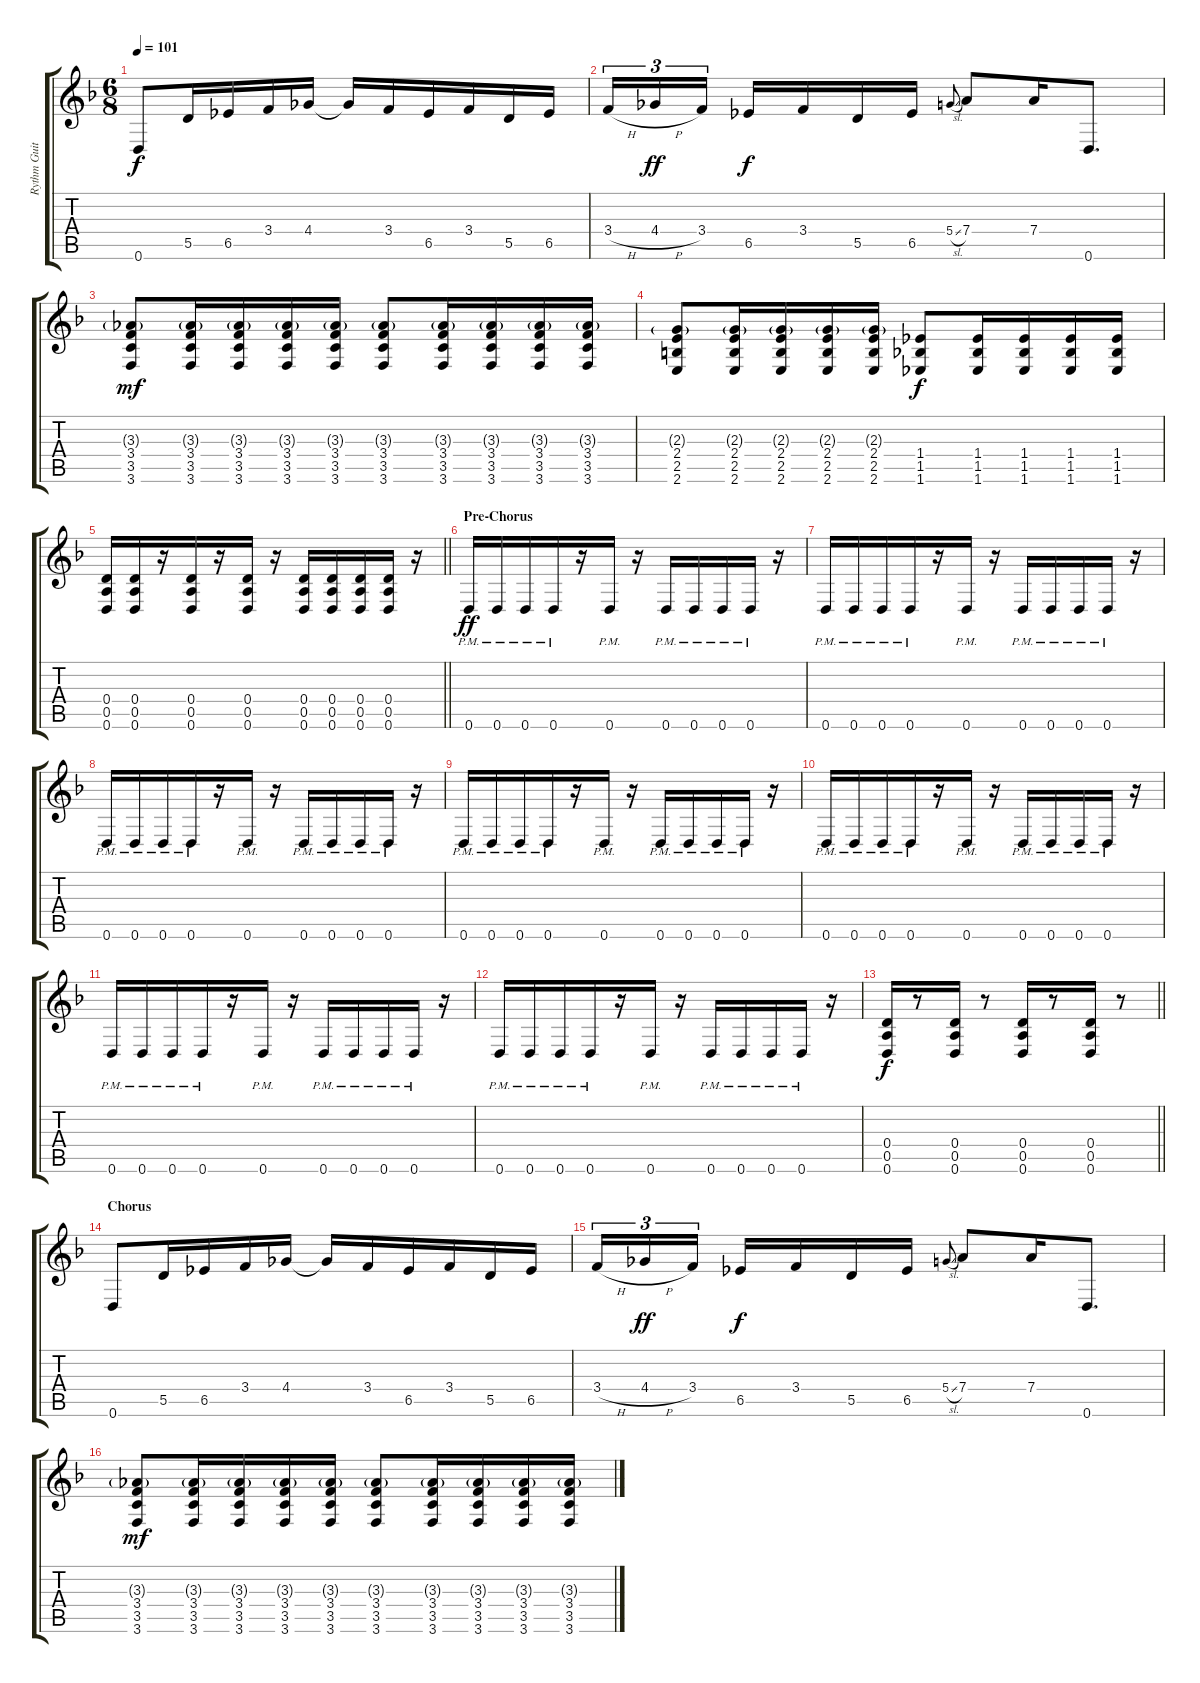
\track ("Rythm Guitar 1" "Rythm Guit") {instrument distortionguitar}
\staff {score tabs}
\tuning (E4 A3 F3 D3 A2 D2) {hide}
\ts (6 8)
\tempo 101
\clef g2
\ks dminor
0.6.8{dy f} 5.5.16 6.5.16 3.4.16 4.4.16 4.4{t}.16 3.4.16 6.5.16 3.4.16 5.5.16 6.5.16 |
3.4{h}.16{tu (3 2)} 4.4{h}.16{tu (3 2) dy ff} 3.4.16{tu (3 2) beam splitsecondary} 6.5.16{dy f} 3.4.16 5.5.16 6.5.16 5.4{sl}.8{gr onbeat} 7.4.8 7.4.16 0.6.8{d} |
(3.3{g} 3.4 3.5 3.6).8{dy mf} (3.3{g} 3.4 3.5 3.6).16 (3.3{g} 3.4 3.5 3.6).16 (3.3{g} 3.4 3.5 3.6).16 (3.3{g} 3.4 3.5 3.6).16 (3.3{g} 3.4 3.5 3.6).8 (3.3{g} 3.4 3.5 3.6).16 (3.3{g} 3.4 3.5 3.6).16 (3.3{g} 3.4 3.5 3.6).16 (3.3{g} 3.4 3.5 3.6).16 |
(2.3{g} 2.4 2.5 2.6).8 (2.3{g} 2.4 2.5 2.6).16 (2.3{g} 2.4 2.5 2.6).16 (2.3{g} 2.4 2.5 2.6).16 (2.3{g} 2.4 2.5 2.6).16 (1.4 1.5 1.6).8{dy f} (1.4 1.5 1.6).16 (1.4 1.5 1.6).16 (1.4 1.5 1.6).16 (1.4 1.5 1.6).16 |
\barLineRight lightlight
(0.4 0.5 0.6).16 (0.4 0.5 0.6).16 r.16 (0.4 0.5 0.6).16 r.16 (0.4 0.5 0.6).16 r.16 (0.4 0.5 0.6).16 (0.4 0.5 0.6).16 (0.4 0.5 0.6).16 (0.4 0.5 0.6).16 r.16 |
\section ("" "Pre-Chorus")
0.6{pm}.16{dy ff} 0.6{pm}.16 0.6{pm}.16 0.6{pm}.16 r.16 0.6{pm}.16 r.16 0.6{pm}.16 0.6{pm}.16 0.6{pm}.16 0.6{pm}.16 r.16 |
0.6{pm}.16 0.6{pm}.16 0.6{pm}.16 0.6{pm}.16 r.16 0.6{pm}.16 r.16 0.6{pm}.16 0.6{pm}.16 0.6{pm}.16 0.6{pm}.16 r.16 |
0.6{pm}.16 0.6{pm}.16 0.6{pm}.16 0.6{pm}.16 r.16 0.6{pm}.16 r.16 0.6{pm}.16 0.6{pm}.16 0.6{pm}.16 0.6{pm}.16 r.16 |
0.6{pm}.16 0.6{pm}.16 0.6{pm}.16 0.6{pm}.16 r.16 0.6{pm}.16 r.16 0.6{pm}.16 0.6{pm}.16 0.6{pm}.16 0.6{pm}.16 r.16 |
0.6{pm}.16 0.6{pm}.16 0.6{pm}.16 0.6{pm}.16 r.16 0.6{pm}.16 r.16 0.6{pm}.16 0.6{pm}.16 0.6{pm}.16 0.6{pm}.16 r.16 |
0.6{pm}.16 0.6{pm}.16 0.6{pm}.16 0.6{pm}.16 r.16 0.6{pm}.16 r.16 0.6{pm}.16 0.6{pm}.16 0.6{pm}.16 0.6{pm}.16 r.16 |
0.6{pm}.16 0.6{pm}.16 0.6{pm}.16 0.6{pm}.16 r.16 0.6{pm}.16 r.16 0.6{pm}.16 0.6{pm}.16 0.6{pm}.16 0.6{pm}.16 r.16 |
\barLineRight lightlight
(0.4 0.5 0.6).16{dy f} r.8 (0.4 0.5 0.6).16 r.8 (0.4 0.5 0.6).16 r.8 (0.4 0.5 0.6).16 r.8 |
\section ("" "Chorus")
0.6.8 5.5.16 6.5.16 3.4.16 4.4.16 4.4{t}.16 3.4.16 6.5.16 3.4.16 5.5.16 6.5.16 |
3.4{h}.16{tu (3 2)} 4.4{h}.16{tu (3 2) dy ff} 3.4.16{tu (3 2) beam splitsecondary} 6.5.16{dy f} 3.4.16 5.5.16 6.5.16 5.4{sl}.8{gr onbeat} 7.4.8 7.4.16 0.6.8{d} |
(3.3{g} 3.4 3.5 3.6).8{dy mf} (3.3{g} 3.4 3.5 3.6).16 (3.3{g} 3.4 3.5 3.6).16 (3.3{g} 3.4 3.5 3.6).16 (3.3{g} 3.4 3.5 3.6).16 (3.3{g} 3.4 3.5 3.6).8 (3.3{g} 3.4 3.5 3.6).16 (3.3{g} 3.4 3.5 3.6).16 (3.3{g} 3.4 3.5 3.6).16 (3.3{g} 3.4 3.5 3.6).16
